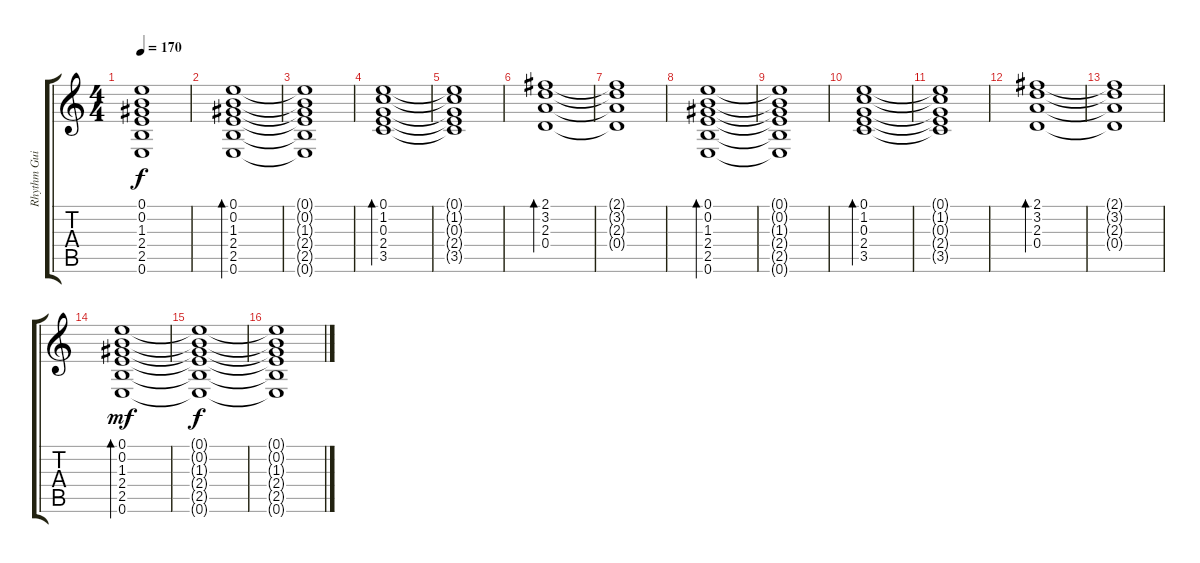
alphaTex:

\track ("Rhythm Guitar" "Rhythm Gui") {instrument acousticguitarsteel}
\staff {score tabs}
\tuning (E4 B3 G3 D3 A2 E2) {hide}
\ts (4 4)
\tempo 170
\clef g2
\ks c
(0.1{t} 0.2{t} 1.3{t} 2.4{t} 2.5{t} 0.6{t}).1{dy f} |
(0.1 0.2 1.3 2.4 2.5 0.6).1{bd 120} |
(0.1{t} 0.2{t} 1.3{t} 2.4{t} 2.5{t} 0.6{t}).1 |
(0.1 1.2 0.3 2.4 3.5).1{bd 120} |
(0.1{t} 1.2{t} 0.3{t} 2.4{t} 3.5{t}).1 |
(2.1 3.2 2.3 0.4).1{bd 120} |
(2.1{t} 3.2{t} 2.3{t} 0.4{t}).1 |
(0.1 0.2 1.3 2.4 2.5 0.6).1{bd 120} |
(0.1{t} 0.2{t} 1.3{t} 2.4{t} 2.5{t} 0.6{t}).1 |
(0.1 1.2 0.3 2.4 3.5).1{bd 120} |
(0.1{t} 1.2{t} 0.3{t} 2.4{t} 3.5{t}).1 |
(2.1 3.2 2.3 0.4).1{bd 120} |
(2.1{t} 3.2{t} 2.3{t} 0.4{t}).1 |
(0.1 0.2 1.3 2.4 2.5 0.6).1{bd 120 dy mf} |
(0.1{t} 0.2{t} 1.3{t} 2.4{t} 2.5{t} 0.6{t}).1{dy f} |
(0.1{t} 0.2{t} 1.3{t} 2.4{t} 2.5{t} 0.6{t}).1
